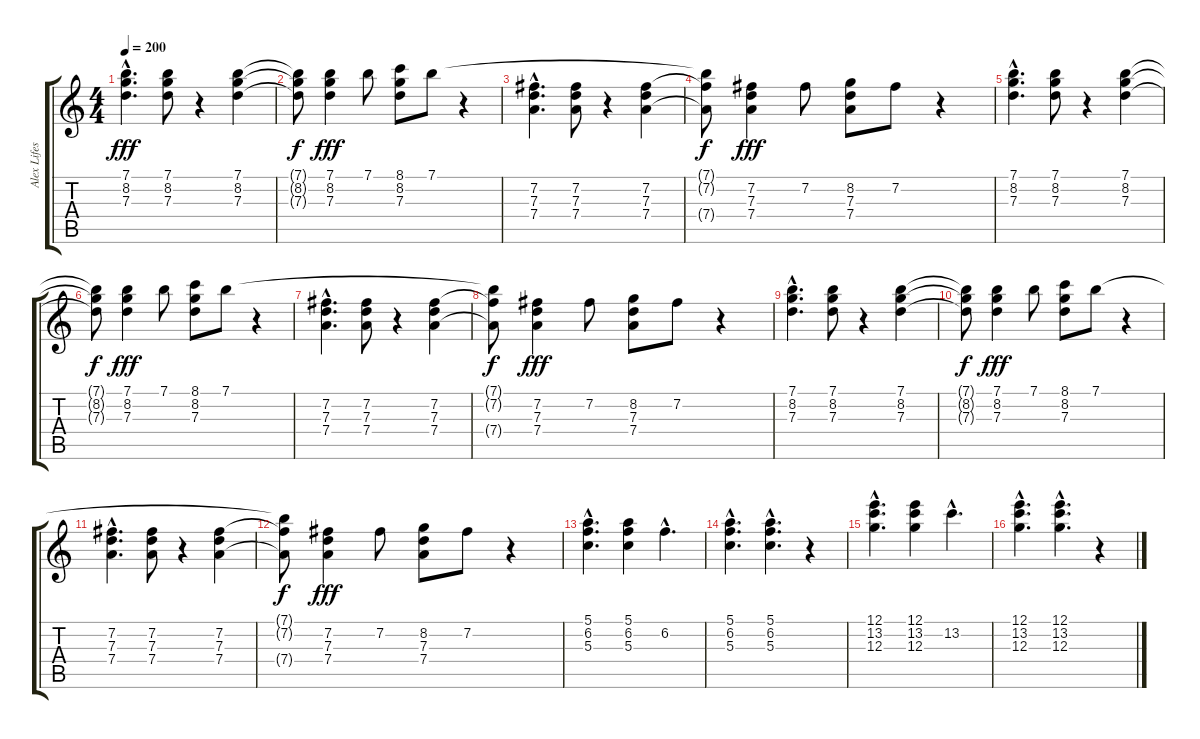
\track ("Alex Lifeson" "Alex Lifes") {instrument acousticguitarnylon}
\staff {score tabs}
\tuning (E4 B3 G3 D3 A2 E2) {hide}
\ts (4 4)
\tempo 200
\clef g2
\ks c
(7.1{hac} 8.2{hac} 7.3{hac}).4{d dy fff} (7.1 8.2 7.3).8 r.4 (7.1 8.2 7.3).4 |
(7.1{t} 8.2{t} 7.3{t}).8{dy f} (7.1 8.2 7.3).4{dy fff} 7.1.8 (8.1 8.2 7.3).8 7.1.8 r.4 |
(7.2{hac} 7.3{hac} 7.4{hac}).4{d} (7.2 7.3 7.4).8 r.4 (7.2 7.3 7.4).4 |
(7.1{t} 7.2{t} 7.4{t}).8{dy f} (7.2 7.3 7.4).4{dy fff} 7.2.8 (8.2 7.3 7.4).8 7.2.8 r.4 |
(7.1{hac} 8.2{hac} 7.3{hac}).4{d} (7.1 8.2 7.3).8 r.4 (7.1 8.2 7.3).4 |
(7.1{t} 8.2{t} 7.3{t}).8{dy f} (7.1 8.2 7.3).4{dy fff} 7.1.8 (8.1 8.2 7.3).8 7.1.8 r.4 |
(7.2{hac} 7.3{hac} 7.4{hac}).4{d} (7.2 7.3 7.4).8 r.4 (7.2 7.3 7.4).4 |
(7.1{t} 7.2{t} 7.4{t}).8{dy f} (7.2 7.3 7.4).4{dy fff} 7.2.8 (8.2 7.3 7.4).8 7.2.8 r.4 |
(7.1{hac} 8.2{hac} 7.3{hac}).4{d} (7.1 8.2 7.3).8 r.4 (7.1 8.2 7.3).4 |
(7.1{t} 8.2{t} 7.3{t}).8{dy f} (7.1 8.2 7.3).4{dy fff} 7.1.8 (8.1 8.2 7.3).8 7.1.8 r.4 |
(7.2{hac} 7.3{hac} 7.4{hac}).4{d} (7.2 7.3 7.4).8 r.4 (7.2 7.3 7.4).4 |
(7.1{t} 7.2{t} 7.4{t}).8{dy f} (7.2 7.3 7.4).4{dy fff} 7.2.8 (8.2 7.3 7.4).8 7.2.8 r.4 |
(5.1{hac} 6.2{hac} 5.3{hac}).4{d} (5.1 6.2 5.3).4 6.2{hac}.4{d} |
(5.1{hac} 6.2{hac} 5.3{hac}).4{d} (5.1{hac} 6.2{hac} 5.3{hac}).4{d} r.4 |
(12.1{hac} 13.2{hac} 12.3{hac}).4{d} (12.1 13.2 12.3).4 13.2{hac}.4{d} |
(12.1{hac} 13.2{hac} 12.3{hac}).4{d} (12.1{hac} 13.2{hac} 12.3{hac}).4{d} r.4
